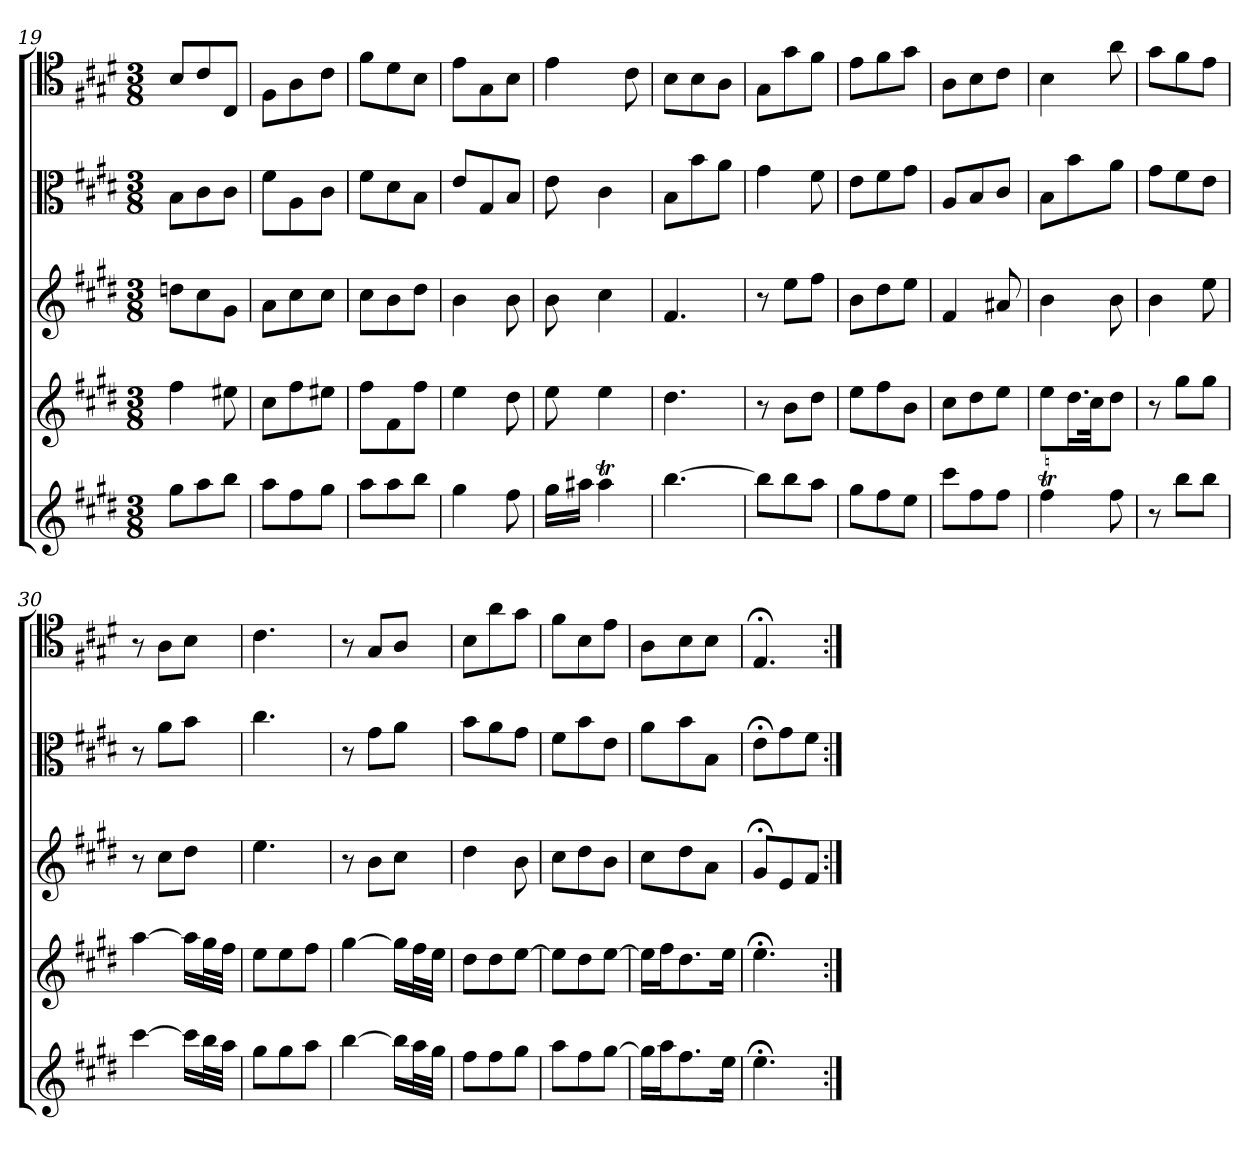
**kern	**kern	**kern	**kern	**kern
*part5	*part4	*part3	*part2	*part1
*staff5	*staff4	*staff3	*staff2	*staff1
*clefG2	*clefG2	*clefG2	*clefC3	*clefC4
*k[f#c#g#d#]	*k[f#c#g#d#]	*k[f#c#g#d#]	*k[f#c#g#d#]	*k[f#c#g#d#]
*E:	*E:	*E:	*E:	*E:
*M3/8	*M3/8	*M3/8	*M3/8	*M3/8
=19	=19	=19	=19	=19
8gg#\L	4ff#\	8ddn\L	8B\L	8B/L
8aa\	.	8cc#\	8c#\	8c#/
8bb\J	8ee#X\	8g#\J	8c#\J	8C#/J
=20	=20	=20	=20	=20
8aa\L	8cc#\L	8a\L	8f#\L	8F#\L
8ff#\	8ff#\	8cc#\	8A\	8A\
8gg#\J	8ee#X\J	8cc#\J	8c#\J	8c#\J
=21	=21	=21	=21	=21
8aa\L	8ff#\L	8cc#\L	8f#\L	8f#\L
8aa\	8f#\	8b\	8d#\	8d#\
8bb\J	8ff#\J	8dd#\J	8B\J	8B\J
=22	=22	=22	=22	=22
4gg#\	4ee\	4b\	8e/L	8e\L
.	.	.	8G#/	8G#\
8ff#\	8dd#\	8b\	8B/J	8B\J
=23	=23	=23	=23	=23
16gg#\LL	8ee\	8b\	8e\	4e\
16aa#X\JJ	.	.	.	.
4aa#t\	4ee\	4cc#\	4c#\	.
.	.	.	.	8c#\
=24	=24	=24	=24	=24
[4.bb\	4.dd#\	4.f#/	8B\L	8B\L
.	.	.	8b\	8B\
.	.	.	8a\J	8A\J
=25	=25	=25	=25	=25
8bb\L]	8r	8r	4g#\	8G#\L
8bb\	8b\L	8ee\L	.	8g#\
8aa\J	8dd#\J	8ff#\J	8f#\	8f#\J
=26	=26	=26	=26	=26
8gg#\L	8ee\L	8b\L	8e\L	8e\L
8ff#\	8ff#\	8dd#\	8f#\	8f#\
8ee\J	8b\J	8ee\J	8g#\J	8g#\J
=27	=27	=27	=27	=27
8ccc#\L	8cc#\L	4f#/	8A/L	8A\L
8ff#\	8dd#\	.	8B/	8B\
8ff#\J	8ee\J	8a#X/	8c#/J	8c#\J
=28	=28	=28	=28	=28
4ff#t\	8ee\L	4b\	8B\L	4B\
.	16.dd#\L	.	8b\	.
.	32cc#\JK	.	.	.
8ff#\	8dd#\J	8b\	8a\J	8a\
=29	=29	=29	=29	=29
8r	8r	4b\	8g#\L	8g#\L
8bb\L	8gg#\L	.	8f#\	8f#\
8bb\J	8gg#\J	8ee\	8e\J	8e\J
=30	=30	=30	=30	=30
[4ccc#\	[4aa\	8r	8r	8r
.	.	8cc#\L	8a\L	8A\L
16ccc#\LL]	16aa\LL]	8dd#\J	8b\J	8B\J
32bb\L	32gg#\L	.	.	.
32aa\JJJ	32ff#\JJJ	.	.	.
=31	=31	=31	=31	=31
8gg#\L	8ee\L	4.ee\	4.cc#\	4.c#\
8gg#\	8ee\	.	.	.
8aa\J	8ff#\J	.	.	.
=32	=32	=32	=32	=32
[4bb\	[4gg#\	8r	8r	8r
.	.	8b\L	8g#\L	8G#/L
16bb\LL]	16gg#\LL]	8cc#\J	8a\J	8A/J
32aa\L	32ff#\L	.	.	.
32gg#\JJJ	32ee\JJJ	.	.	.
=33	=33	=33	=33	=33
8ff#\L	8dd#\L	4dd#\	8b\L	8B\L
8ff#\	8dd#\	.	8a\	8a\
8gg#\J	[8ee\J	8b\	8g#\J	8g#\J
=34	=34	=34	=34	=34
8aa\L	8ee\L]	8cc#\L	8f#\L	8f#\L
8ff#\	8dd#\	8dd#\	8b\	8B\
[8gg#\J	[8ee\J	8b\J	8e\J	8e\J
=35	=35	=35	=35	=35
16gg#\LL]	16ee\LL]	8cc#\L	8a\L	8A\L
16aa\J	16ff#\J	.	.	.
8.ff#\	8.dd#\	8dd#\	8b\	8B\
.	.	8a\J	8B\J	8B\J
16ee\Jk	16ee\Jk	.	.	.
=36	=36	=36	=36	=36
4.ee;<\	4.ee;<\	8g#;</L	8e;<\L	4.E;</
.	.	8e/	8g#\	.
.	.	8f#/J	8f#\J	.
=:|!	=:|!	=:|!	=:|!	=:|!
*-	*-	*-	*-	*-
